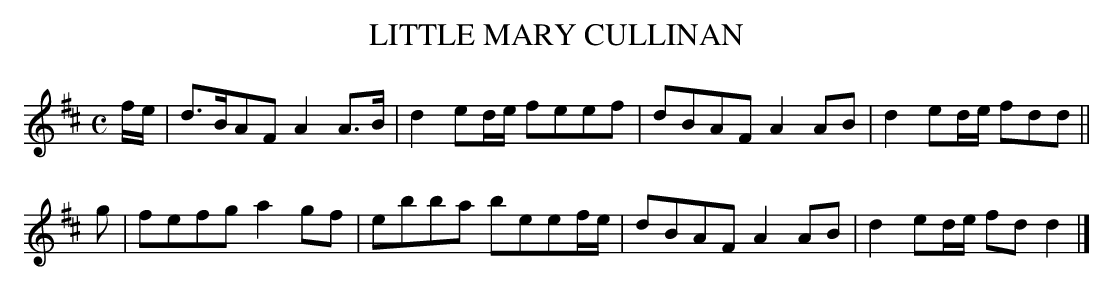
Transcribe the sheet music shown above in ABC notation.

X:1
T:LITTLE MARY CULLINAN
Y:"with spirit"
M:C
L:1/8
K:D
f/e/|d>BAF A2A>B|d2ed/e/ feef|dBAF A2AB|d2ed/e/ fdd||
g|fefg a2gf|ebba beef/e/|dBAF A2AB|d2ed/e/ fdd2|]
